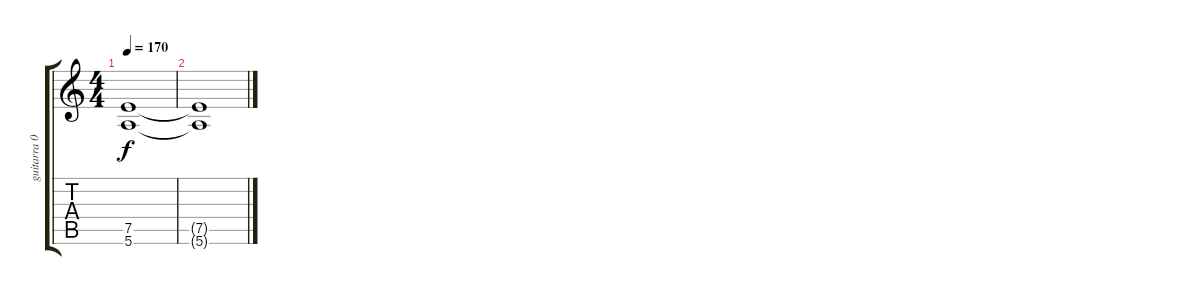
\track ("guitarra 01" "guitarra 0") {instrument distortionguitar}
\staff {score tabs}
\tuning (E4 B3 G3 D3 A2 E2) {hide}
\ts (4 4)
\tempo 170
\clef g2
\ks c
(7.5{t} 5.6{t}).1{dy f} |
(7.5{t} 5.6{t}).1
